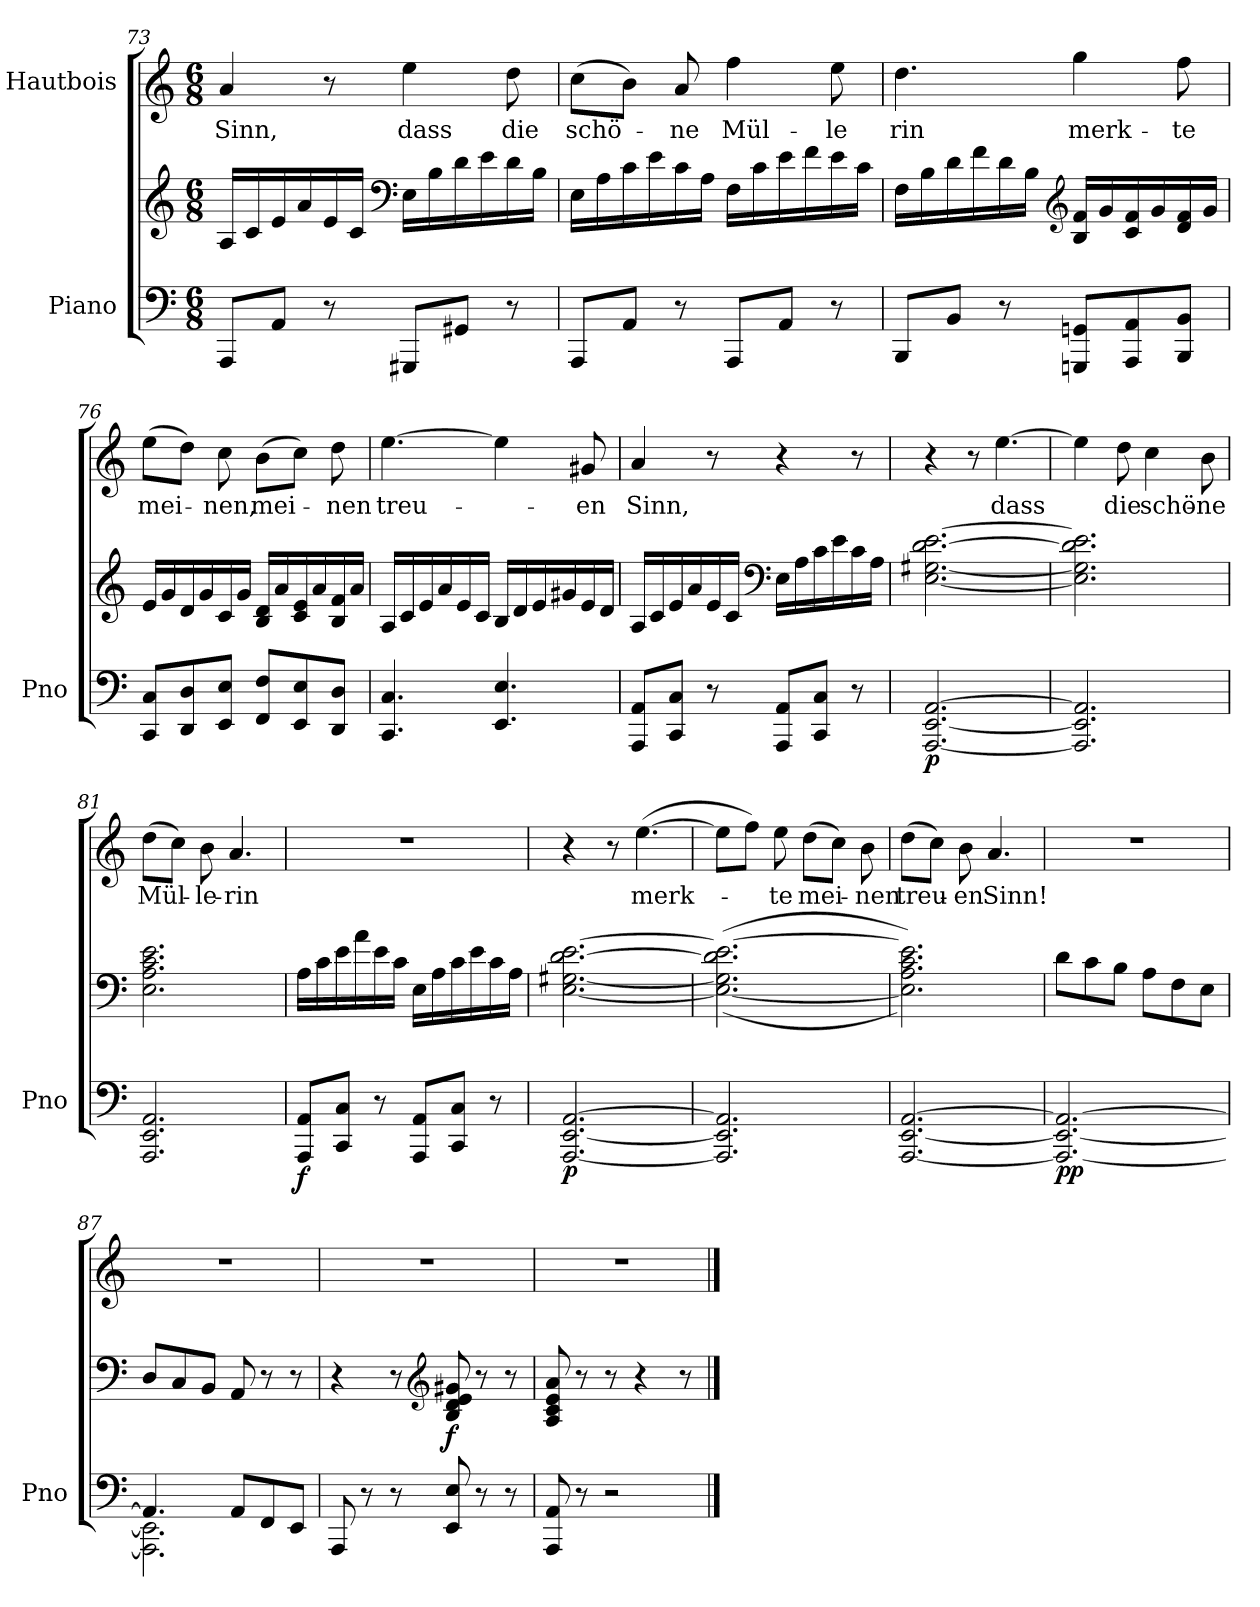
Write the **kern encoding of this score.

**kern	**kern	**dynam	**kern	**text
*part2	*part2	*part2	*part1	*part1
*staff3	*staff2	*staff2/3	*staff1	*staff1
*I"Piano	*	*	*I"Hautbois	*
*I'Pno	*	*	*	*
*clefF4	*clefG2	*	*clefG2	*
*k[]	*k[]	*	*k[]	*
*M6/8	*M6/8	*	*M6/8	*
=73	=73	=73	=73	=73
8AAA/L	16A/LL	.	4a/	Sinn,
.	16c/	.	.	.
8AA/J	16e/	.	.	.
.	16a/	.	.	.
8r	16e/	.	8r	.
.	16c/JJ	.	.	.
*	*clefF4	*	*	*
8GGG#X/L	16E\LL	.	4ee\	dass
.	16B\	.	.	.
8GG#X/J	16d\	.	.	.
.	16e\	.	.	.
8r	16d\	.	8dd\	die
.	16B\JJ	.	.	.
=74	=74	=74	=74	=74
8AAA/L	16E\LL	.	(8cc\L	schö-
.	16A\	.	.	.
8AA/J	16c\	.	8b\J)	.
.	16e\	.	.	.
8r	16c\	.	8a/	-ne
.	16A\JJ	.	.	.
8AAA/L	16F\LL	.	4ff\	Mül-
.	16c\	.	.	.
8AA/J	16e\	.	.	.
.	16f\	.	.	.
8r	16e\	.	8ee\	-le
.	16c\JJ	.	.	.
=75	=75	=75	=75	=75
8BBB/L	16F\LL	.	4.dd\	rin
.	16B\	.	.	.
8BB/J	16d\	.	.	.
.	16f\	.	.	.
8r	16d\	.	.	.
.	16B\JJ	.	.	.
*	*clefG2	*	*	*
8GGGn/ 8GGn/L	16B/ 16f/LL	.	4gg\	merk-
.	16g/	.	.	.
8AAA/ 8AA/	16c/ 16f/	.	.	.
.	16g/	.	.	.
8BBB/ 8BB/J	16d/ 16f/	.	8ff\	-te
.	16g/JJ	.	.	.
=76	=76	=76	=76	=76
8CC/ 8C/L	16e/LL	.	(8ee\L	mei-
.	16g/	.	.	.
8DD/ 8D/	16d/	.	8dd\J)	.
.	16g/	.	.	.
8EE/ 8E/J	16c/	.	8cc\	-nen,
.	16g/JJ	.	.	.
8FF/ 8F/L	16B/ 16d/LL	.	(8b\L	mei-
.	16a/	.	.	.
8EE/ 8E/	16c/ 16e/	.	8cc\J)	.
.	16a/	.	.	.
8DD/ 8D/J	16B/ 16f/	.	8dd\	-nen
.	16a/JJ	.	.	.
=77	=77	=77	=77	=77
4.CC/ 4.C/	16A/LL	.	[4.ee\	treu-
.	16c/	.	.	.
.	16e/	.	.	.
.	16a/	.	.	.
.	16e/	.	.	.
.	16c/JJ	.	.	.
4.EE/ 4.E/	16B/LL	.	4ee\]	.
.	16d/	.	.	.
.	16e/	.	.	.
.	16g#X/	.	.	.
.	16e/	.	8g#X/	-en
.	16d/JJ	.	.	.
=78	=78	=78	=78	=78
8AAA/ 8AA/L	16A/LL	.	4a/	Sinn,
.	16c/	.	.	.
8CC/ 8C/J	16e/	.	.	.
.	16a/	.	.	.
8r	16e/	.	8r	.
.	16c/JJ	.	.	.
*	*clefF4	*	*	*
8AAA/ 8AA/L	16E\LL	.	4r	.
.	16A\	.	.	.
8CC/ 8C/J	16c\	.	.	.
.	16e\	.	.	.
8r	16c\	.	8r	.
.	16A\JJ	.	.	.
=79	=79	=79	=79	=79
!	!	!LO:DY:b=2	!	!
[2.AAA/ [2.EE/ [2.AA/	[2.E\ [<2.G#X\ [<2.d\ [2.e\	p	4r	.
.	.	.	8r	.
.	.	.	[4.ee\	dass
=80	=80	=80	=80	=80
2.AAA/] 2.EE/] 2.AA/]	2.E\] 2.G#\] 2.d\] 2.e\]	.	4ee\]	.
.	.	.	8dd\	die
.	.	.	4cc\	schö-
.	.	.	8b\	-ne
=81	=81	=81	=81	=81
2.AAA/ 2.EE/ 2.AA/	2.E\ 2.A\ 2.c\ 2.e\	.	(8dd\L	Mül-
.	.	.	8cc\J)	.
.	.	.	8b\	-le-
.	.	.	4.a/	-rin
=82	=82	=82	=82	=82
!	!	!LO:DY:b=2	!	!
8AAA/ 8AA/L	16A\LL	f	2.r	.
.	16c\	.	.	.
8CC/ 8C/J	16e\	.	.	.
.	16a\	.	.	.
8r	16e\	.	.	.
.	16c\JJ	.	.	.
8AAA/ 8AA/L	16E\LL	.	.	.
.	16A\	.	.	.
8CC/ 8C/J	16c\	.	.	.
.	16e\	.	.	.
8r	16c\	.	.	.
.	16A\JJ	.	.	.
=83	=83	=83	=83	=83
!	!	!LO:DY:b=2	!	!
[2.AAA/ [2.EE/ [2.AA/	[2.E\ [<2.G#X\ [>2.d\ [2.e\	p	4r	.
.	.	.	8r	.
.	.	.	([4.ee\	merk-
=84	=84	=84	=84	=84
2.AAA/] 2.EE/] 2.AA/]	(>(2.E\_ 2.G#\] 2.d\] 2.e\_	.	8ee\L]	.
.	.	.	8ff\J)	.
.	.	.	8ee\	-te
.	.	.	(8dd\L	mei-
.	.	.	8cc\J)	.
.	.	.	8b\	-nen
=85	=85	=85	=85	=85
[2.AAA/ [2.EE/ [2.AA/	2.E\] 2.A\ 2.c\ 2.e\]))	.	(8dd\L	treu-
.	.	.	8cc\J)	.
.	.	.	8b\	-en
.	.	.	4.a/	Sinn!
=86	=86	=86	=86	=86
!	!	!LO:DY:b=2	!	!
2.AAA/_ 2.EE/_ 2.AA/_	8d\L	pp	2.r	.
.	8c\	.	.	.
.	8B\J	.	.	.
.	8A\L	.	.	.
.	8F\	.	.	.
.	8E\J	.	.	.
=87	=87	=87	=87	=87
*^	*	*	*	*
4.AA/]	2.AAA\] 2.EE\]	8D/L	.	2.r	.
.	.	8C/	.	.	.
.	.	8BB/J	.	.	.
8AA/L	.	8AA/	.	.	.
8FF/	.	8r	.	.	.
8EE/J	.	8r	.	.	.
*v	*v	*	*	*	*
=88	=88	=88	=88	=88
8AAA/	4r	.	2.r	.
8r	.	.	.	.
8r	8r	.	.	.
*	*clefG2	*	*	*
!	!	!LO:DY:b	!	!
8EE/ 8E/	8B/ 8d/ 8e/ 8g#X/	f	.	.
8r	8r	.	.	.
8r	8r	.	.	.
=89	=89	=89	=89	=89
8AAA/ 8AA/	8A/ 8c/ 8e/ 8a/	.	2.r	.
8r	8r	.	.	.
2r	8r	.	.	.
.	4r	.	.	.
.	8r	.	.	.
==	==	==	==	==
*-	*-	*-	*-	*-
